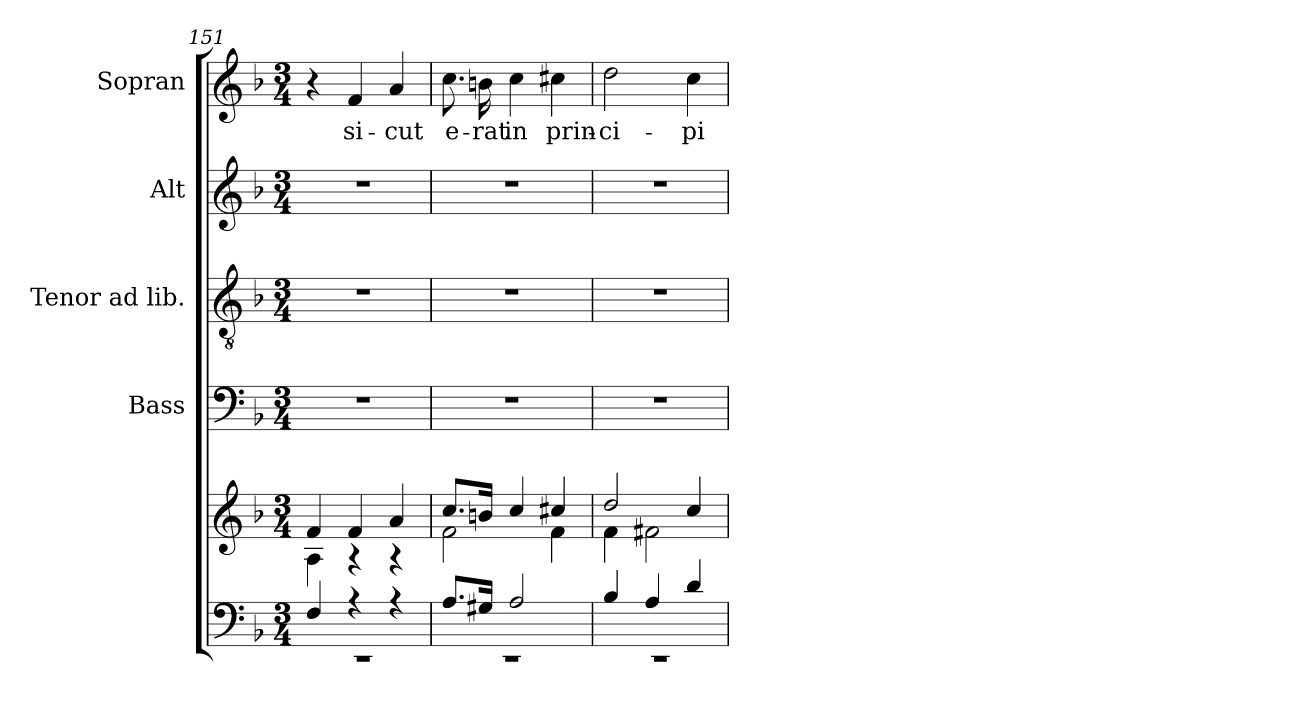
**kern	**kern	**kern	**kern	**kern	**kern	**text
*part5	*part5	*part4	*part3	*part2	*part1	*part1
*staff6	*staff5	*staff4	*staff3	*staff2	*staff1	*staff1
*	*	*I"Bass	*I"Tenor ad lib.	*I"Alt	*I"Sopran	*
*	*	*I'B.	*I'T.	*I'A.	*I'S.	*
!!LO:LB:g=z
*clefF4	*clefG2	*clefF4	*clefGv2	*clefG2	*clefG2	*
*k[b-]	*k[b-]	*k[b-]	*k[b-]	*k[b-]	*k[b-]	*
*F:	*F:	*F:	*F:	*F:	*F:	*
*M3/4	*M3/4	*M3/4	*M3/4	*M3/4	*M3/4	*
=151	=151	=151	=151	=151	=151	=151
*^	*	*	*	*	*	*
!	!LO:N:vis=1	!	!	!	!	!	!
*	*	*^	*	*	*	*	*
4F/	2.rEE	4f/	4A\	2.r	2.r	2.r	4r	.
!	!	!	!	!	!	!	!	!LO:LY:b
4rG	.	4f/	4rG	.	.	.	4f/	si-
!	!	!	!	!	!	!	!	!LO:LY:b
4rG	.	4a/	4rG	.	.	.	4a/	-cut
=152	=152	=152	=152	=152	=152	=152	=152	=152
!	!LO:N:vis=1	!	!	!	!	!	!	!LO:LY:b
8.A/L	2.rEE	8.cc/L	2f\	2.r	2.r	2.r	8.cc\	e-
!	!	!	!	!	!	!	!	!LO:LY:b
16G#X/Jk	.	16bn/Jk	.	.	.	.	16bn\	-rat
!	!	!	!	!	!	!	!	!LO:LY:b
2A/	.	4cc/	.	.	.	.	4cc\	in
!	!	!	!	!	!	!	!	!LO:LY:b
.	.	4cc#X/	4f\	.	.	.	4cc#X\	prin-
=153	=153	=153	=153	=153	=153	=153	=153	=153
!	!LO:N:vis=1	!	!	!	!	!	!	!LO:LY:b
4B-/	2.rEE	2dd/	4f\	2.r	2.r	2.r	2dd\	-ci-
4A/	.	.	2f#X\	.	.	.	.	.
!	!	!	!	!	!	!	!	!LO:LY:b
4d/	.	4cc/	.	.	.	.	4cc\	-pi-
*v	*v	*	*	*	*	*	*	*
*	*v	*v	*	*	*	*	*
=	=	=	=	=	=	=
*-	*-	*-	*-	*-	*-	*-
